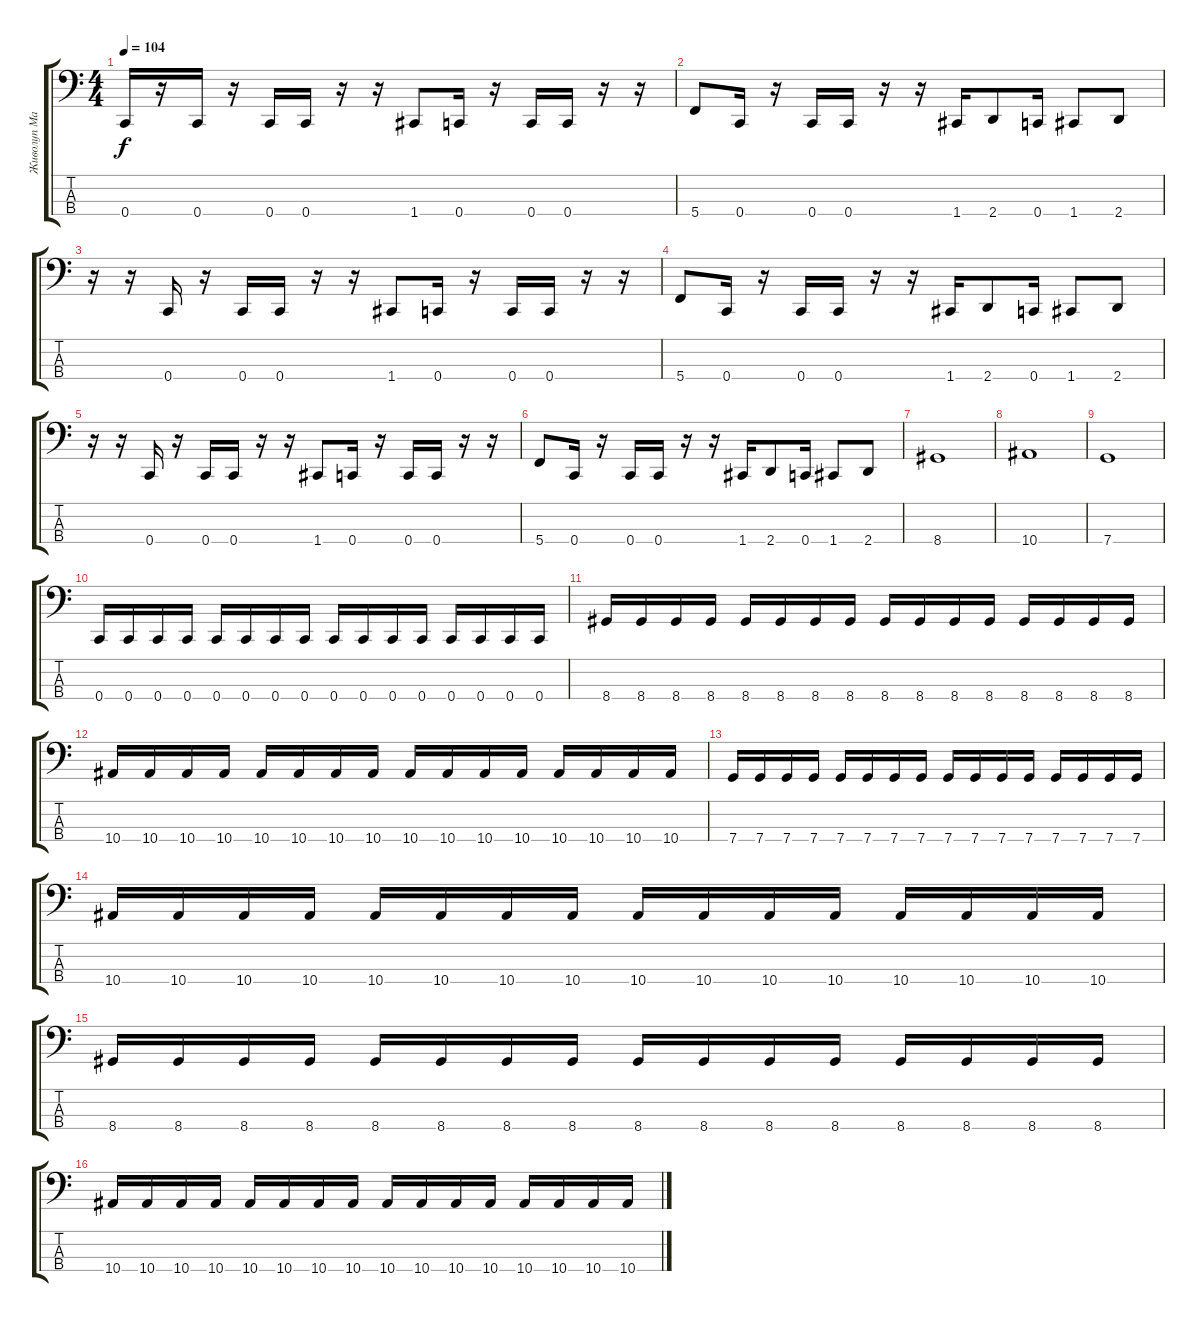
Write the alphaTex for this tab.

\track ("Живолуп Максим" "Живолуп Ма") {instrument electricbasspick}
\staff {score tabs}
\tuning (F2 C2 G1 C1) {hide}
\ts (4 4)
\tempo 104
\clef f4
\ks c
0.4.16{dy f} r.16 0.4.16 r.16 0.4.16 0.4.16 r.16 r.16 1.4.8 0.4.16 r.16 0.4.16 0.4.16 r.16 r.16 |
5.4.8 0.4.16 r.16 0.4.16 0.4.16 r.16 r.16 1.4.16 2.4.8 0.4.16 1.4.8 2.4.8 |
r.16 r.16 0.4.16 r.16 0.4.16 0.4.16 r.16 r.16 1.4.8 0.4.16 r.16 0.4.16 0.4.16 r.16 r.16 |
5.4.8 0.4.16 r.16 0.4.16 0.4.16 r.16 r.16 1.4.16 2.4.8 0.4.16 1.4.8 2.4.8 |
r.16 r.16 0.4.16 r.16 0.4.16 0.4.16 r.16 r.16 1.4.8 0.4.16 r.16 0.4.16 0.4.16 r.16 r.16 |
5.4.8 0.4.16 r.16 0.4.16 0.4.16 r.16 r.16 1.4.16 2.4.8 0.4.16 1.4.8 2.4.8 |
8.4.1 |
10.4.1 |
7.4.1 |
0.4.16 0.4.16 0.4.16 0.4.16 0.4.16 0.4.16 0.4.16 0.4.16 0.4.16 0.4.16 0.4.16 0.4.16 0.4.16 0.4.16 0.4.16 0.4.16 |
8.4.16 8.4.16 8.4.16 8.4.16 8.4.16 8.4.16 8.4.16 8.4.16 8.4.16 8.4.16 8.4.16 8.4.16 8.4.16 8.4.16 8.4.16 8.4.16 |
10.4.16 10.4.16 10.4.16 10.4.16 10.4.16 10.4.16 10.4.16 10.4.16 10.4.16 10.4.16 10.4.16 10.4.16 10.4.16 10.4.16 10.4.16 10.4.16 |
7.4.16 7.4.16 7.4.16 7.4.16 7.4.16 7.4.16 7.4.16 7.4.16 7.4.16 7.4.16 7.4.16 7.4.16 7.4.16 7.4.16 7.4.16 7.4.16 |
10.4.16 10.4.16 10.4.16 10.4.16 10.4.16 10.4.16 10.4.16 10.4.16 10.4.16 10.4.16 10.4.16 10.4.16 10.4.16 10.4.16 10.4.16 10.4.16 |
8.4.16 8.4.16 8.4.16 8.4.16 8.4.16 8.4.16 8.4.16 8.4.16 8.4.16 8.4.16 8.4.16 8.4.16 8.4.16 8.4.16 8.4.16 8.4.16 |
10.4.16 10.4.16 10.4.16 10.4.16 10.4.16 10.4.16 10.4.16 10.4.16 10.4.16 10.4.16 10.4.16 10.4.16 10.4.16 10.4.16 10.4.16 10.4.16
